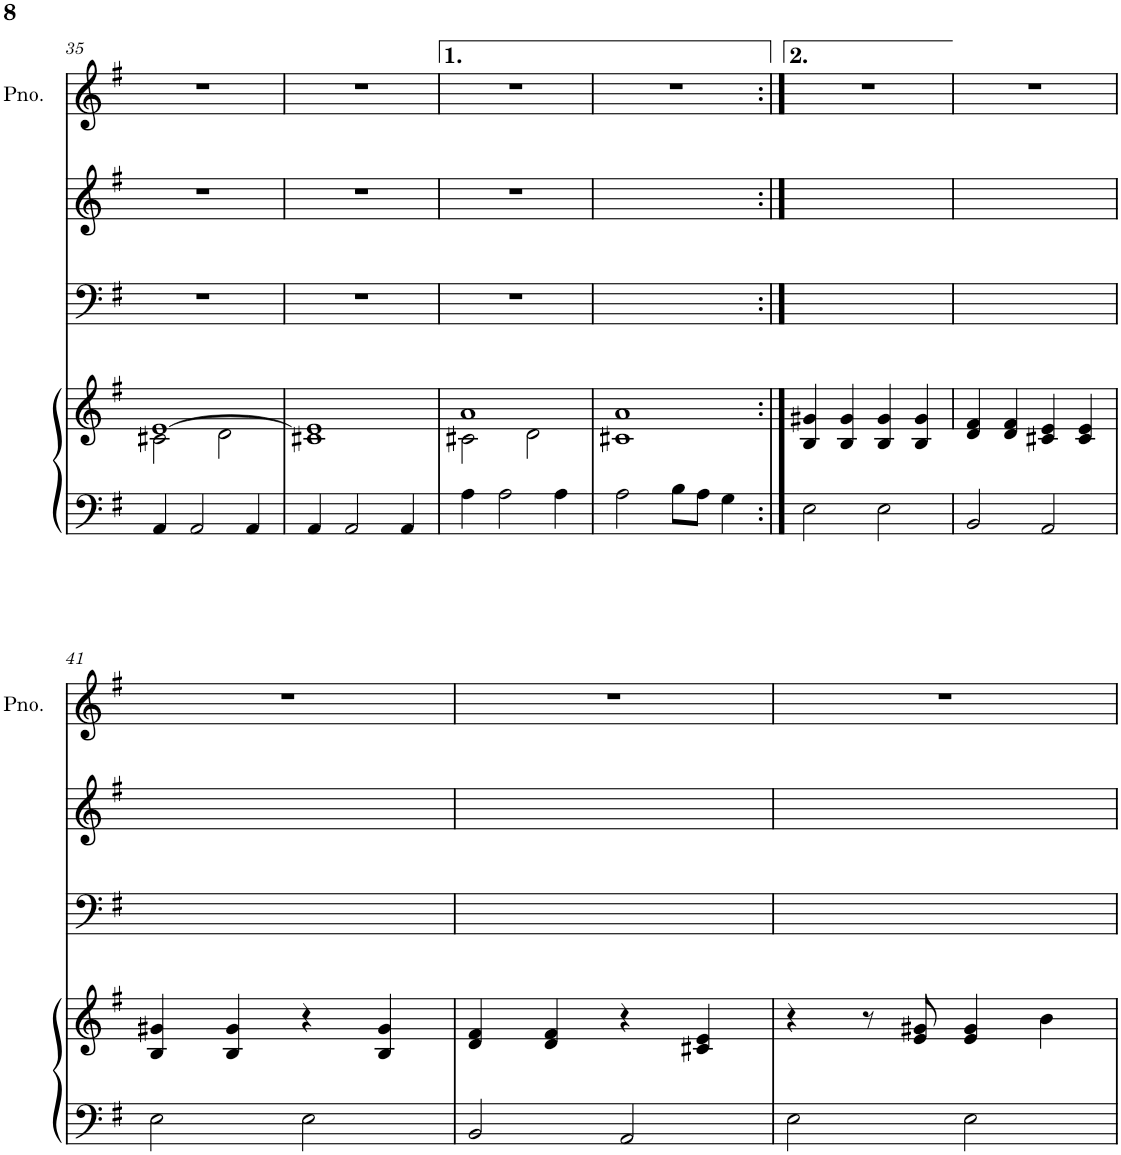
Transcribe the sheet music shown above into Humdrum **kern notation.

**kern	**kern	**kern	**kern	**kern
*part4	*part4	*part3	*part2	*part1
*staff5	*staff4	*staff3	*staff2	*staff1
*I"Piano	*	*I"Voice	*I"Voice	*I"Piano
*I'Pno	*	*I'V	*I'V	*I'Pno.
!!LO:PB:g=z
*clefF4	*clefG2	*clefF4	*clefG2	*clefG2
*k[f#]	*k[f#]	*k[f#]	*k[f#]	*k[f#]
*M4/4	*M4/4	*M4/4	*M4/4	*M4/4
=35	=35	=35	=35	=35
*	*^	*	*	*
4AA/	[1e	2c#X\	1r	1r	1r
2AA/	.	.	.	.	.
.	.	2d\	.	.	.
4AA/	.	.	.	.	.
*	*v	*v	*	*	*
=36	=36	=36	=36	=36
4AA/	1c#X 1e]	1r	1r	1r
2AA/	.	.	.	.
4AA/	.	.	.	.
=37	=37	=37	=37	=37
*	*^	*	*	*
4A\	1a	2c#X\	1r	1r	1r
2A\	.	.	.	.	.
.	.	2d\	.	.	.
4A\	.	.	.	.	.
=38	=38	=38	=38	=38	=38
2A\	1a	1c#X	1ryy	1ryy	1r
8B\L	.	.	.	.	.
8A\J	.	.	.	.	.
4G\	.	.	.	.	.
*	*v	*v	*	*	*
=39:|!	=39:|!	=39:|!	=39:|!	=39:|!
2E\	4B/ 4g#X/	1ryy	1ryy	1r
.	4B/ 4g#/	.	.	.
2E\	4B/ 4g#/	.	.	.
.	4B/ 4g#/	.	.	.
=40	=40	=40	=40	=40
2BB/	4d/ 4f#/	1ryy	1ryy	1r
.	4d/ 4f#/	.	.	.
2AA/	4c#X/ 4e/	.	.	.
.	4c#/ 4e/	.	.	.
!!LO:LB:g=z
=41	=41	=41	=41	=41
2E\	4B/ 4g#X/	1ryy	1ryy	1r
.	4B/ 4g#/	.	.	.
2E\	4r	.	.	.
.	4B/ 4g#/	.	.	.
=42	=42	=42	=42	=42
2BB/	4d/ 4f#/	1ryy	1ryy	1r
.	4d/ 4f#/	.	.	.
2AA/	4r	.	.	.
.	4c#X/ 4e/	.	.	.
=43	=43	=43	=43	=43
2E\	4r	1ryy	1ryy	1r
.	8r	.	.	.
.	8e/ 8g#X/	.	.	.
2E\	4e/ 4g#/	.	.	.
.	4b\	.	.	.
=	=	=	=	=
*-	*-	*-	*-	*-
